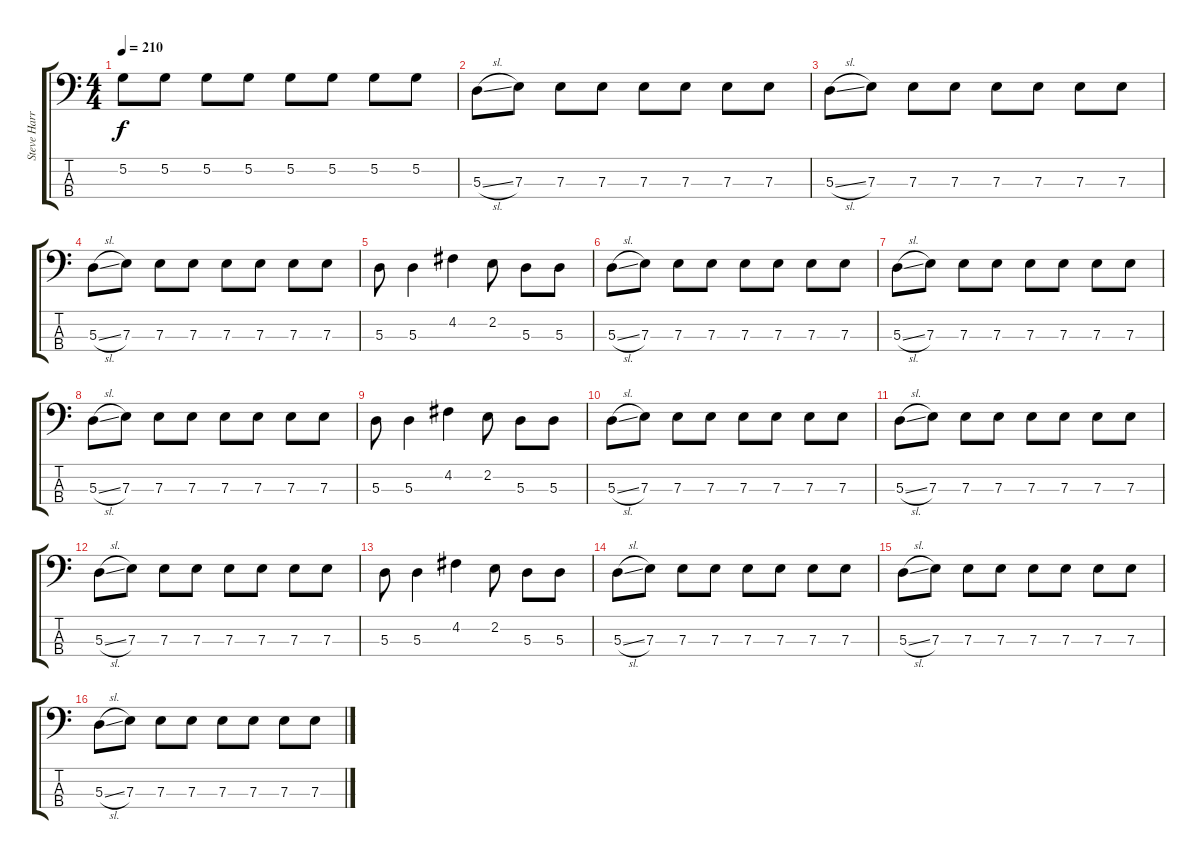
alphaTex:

\track ("Steve Harris" "Steve Harr") {instrument electricbassfinger}
\staff {score tabs}
\tuning (G2 D2 A1 E1) {hide}
\ts (4 4)
\tempo 210
\clef f4
\ks c
5.2.8{dy f} 5.2.8 5.2.8 5.2.8 5.2.8 5.2.8 5.2.8 5.2.8 |
5.3{sl}.8 7.3.8 7.3.8 7.3.8 7.3.8 7.3.8 7.3.8 7.3.8 |
5.3{sl}.8 7.3.8 7.3.8 7.3.8 7.3.8 7.3.8 7.3.8 7.3.8 |
5.3{sl}.8 7.3.8 7.3.8 7.3.8 7.3.8 7.3.8 7.3.8 7.3.8 |
5.3.8 5.3.4 4.2.4 2.2.8 5.3.8 5.3.8 |
5.3{sl}.8 7.3.8 7.3.8 7.3.8 7.3.8 7.3.8 7.3.8 7.3.8 |
5.3{sl}.8 7.3.8 7.3.8 7.3.8 7.3.8 7.3.8 7.3.8 7.3.8 |
5.3{sl}.8 7.3.8 7.3.8 7.3.8 7.3.8 7.3.8 7.3.8 7.3.8 |
5.3.8 5.3.4 4.2.4 2.2.8 5.3.8 5.3.8 |
5.3{sl}.8 7.3.8 7.3.8 7.3.8 7.3.8 7.3.8 7.3.8 7.3.8 |
5.3{sl}.8 7.3.8 7.3.8 7.3.8 7.3.8 7.3.8 7.3.8 7.3.8 |
5.3{sl}.8 7.3.8 7.3.8 7.3.8 7.3.8 7.3.8 7.3.8 7.3.8 |
5.3.8 5.3.4 4.2.4 2.2.8 5.3.8 5.3.8 |
5.3{sl}.8 7.3.8 7.3.8 7.3.8 7.3.8 7.3.8 7.3.8 7.3.8 |
5.3{sl}.8 7.3.8 7.3.8 7.3.8 7.3.8 7.3.8 7.3.8 7.3.8 |
5.3{sl}.8 7.3.8 7.3.8 7.3.8 7.3.8 7.3.8 7.3.8 7.3.8
